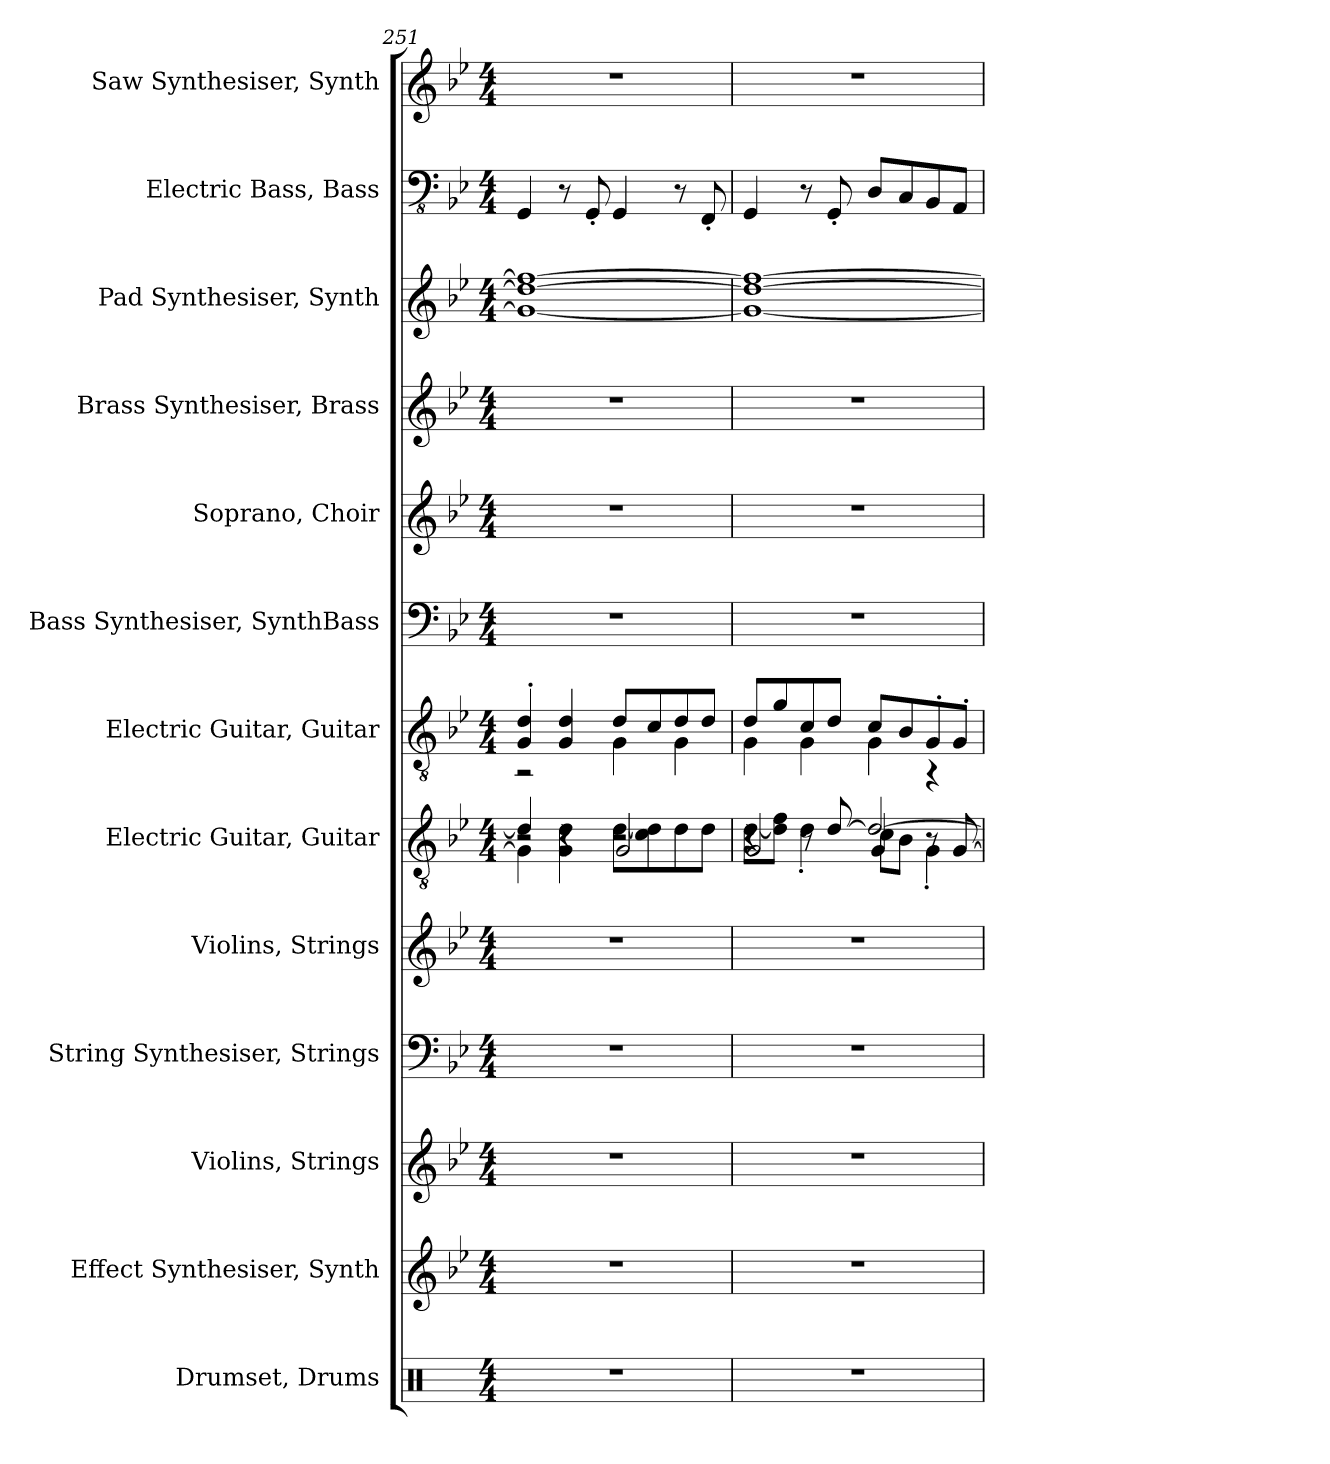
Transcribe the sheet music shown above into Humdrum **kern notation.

**kern	**kern	**kern	**kern	**kern	**kern	**kern	**kern	**kern	**kern	**kern	**kern	**kern
*part13	*part12	*part11	*part10	*part9	*part8	*part7	*part6	*part5	*part4	*part3	*part2	*part1
*staff13	*staff12	*staff11	*staff10	*staff9	*staff8	*staff7	*staff6	*staff5	*staff4	*staff3	*staff2	*staff1
*I"Drumset, Drums	*I"Effect Synthesiser, Synth	*I"Violins, Strings	*I"String Synthesiser, Strings	*I"Violins, Strings	*I"Electric Guitar, Guitar	*I"Electric Guitar, Guitar	*I"Bass Synthesiser, SynthBass	*I"Soprano, Choir	*I"Brass Synthesiser, Brass	*I"Pad Synthesiser, Synth	*I"Electric Bass, Bass	*I"Saw Synthesiser, Synth
*I'Drs.	*I'Synth.	*I'Vlns.	*I'Synth.	*I'Vlns.	*I'El. Guit.	*I'El. Guit.	*I'Synth.	*I'S.	*I'Synth.	*I'Synth.	*I'El. B.	*I'Synth.
!!LO:PB:g=z
*clefX	*clefG2	*clefG2	*clefF4	*clefG2	*clefGv2	*clefGv2	*clefF4	*clefG2	*clefG2	*clefG2	*clefFv4	*clefG2
*k[]	*k[b-e-]	*k[b-e-]	*k[b-e-]	*k[b-e-]	*k[b-e-]	*k[b-e-]	*k[b-e-]	*k[b-e-]	*k[b-e-]	*k[b-e-]	*k[b-e-]	*k[b-e-]
*M4/4	*M4/4	*M4/4	*M4/4	*M4/4	*M4/4	*M4/4	*M4/4	*M4/4	*M4/4	*M4/4	*M4/4	*M4/4
=251	=251	=251	=251	=251	=251	=251	=251	=251	=251	=251	=251	=251
*	*	*	*	*	*^	*^	*	*	*	*	*	*
*	*	*	*	*	*	*^	*	*	*	*	*	*	*	*
1r	1r	1r	1r	1r	4d/]	4G\]	2r	4G/' 4d/'	2r	1r	1r	1r	1g_ 1dd_ 1ff_	4GGG/	1r
.	.	.	.	.	4r	4G\ 4d\	.	4G/ 4d/	.	.	.	.	.	8r	.
.	.	.	.	.	.	.	.	.	.	.	.	.	.	8GGG'/	.
.	.	.	.	.	2r	[8d\L	2G/	8d/L	4G\	.	.	.	.	4GGG/	.
.	.	.	.	.	.	8c\ 8d\]	.	8c/	.	.	.	.	.	.	.
.	.	.	.	.	.	8d\	.	8d/	4G\	.	.	.	.	8r	.
.	.	.	.	.	.	8d\J	.	8d/J	.	.	.	.	.	8FFF'/	.
=252	=252	=252	=252	=252	=252	=252	=252	=252	=252	=252	=252	=252	=252	=252	=252
1r	1r	1r	1r	1r	4r	[8d\L	2G/	8d/L	4G\	1r	1r	1r	1g_ 1dd_ 1ff_	4GGG/	1r
.	.	.	.	.	.	8d\] 8f\J	.	8g/	.	.	.	.	.	.	.
.	.	.	.	.	8r	4d'\	.	8c/	4G\	.	.	.	.	8r	.
.	.	.	.	.	[8d/	.	.	8d/J	.	.	.	.	.	8GGG'/	.
.	.	.	.	.	2d/_	8c\L	4G/	8c/L	4G\	.	.	.	.	8DD/L	.
.	.	.	.	.	.	8B-\J	.	8B-/	.	.	.	.	.	8CC/	.
.	.	.	.	.	.	4G'\	8r	8G'/	4r	.	.	.	.	8BBB-/	.
.	.	.	.	.	.	.	[8G/	8G'/J	.	.	.	.	.	8AAA/J	.
*	*	*	*	*	*v	*v	*v	*	*	*	*	*	*	*	*
*	*	*	*	*	*	*v	*v	*	*	*	*	*	*
=	=	=	=	=	=	=	=	=	=	=	=	=
*-	*-	*-	*-	*-	*-	*-	*-	*-	*-	*-	*-	*-
